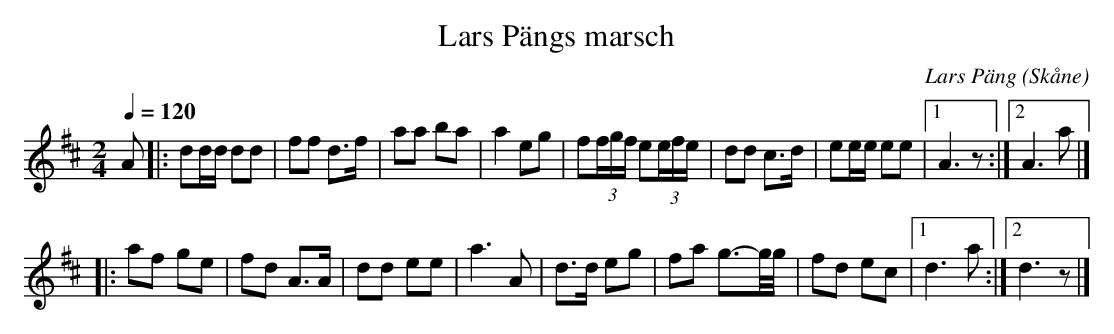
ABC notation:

X:1
T:Lars Pängs marsch
C:Lars Päng
O:Skåne
M: 2/4
L: 1/16
Q:1/4=120
K:D
A2 |: d2dd d2d2-| f2f2 d3f| a2a2 b2a2|a4 e2g2| f2(3fgf e2(3efe| d2d2 c3d| e2ee e2e2|[1 A6 z2 :|[2 A6 a2 |]
|: a2f2 g2e2| f2d2 A3A|d2d2 e2e2| a6 A2| d3d e2g2| f2a2 g3-g/2g/2|f2d2 e2c2|[1 d6 a2:|[2 d6 z2 |]
